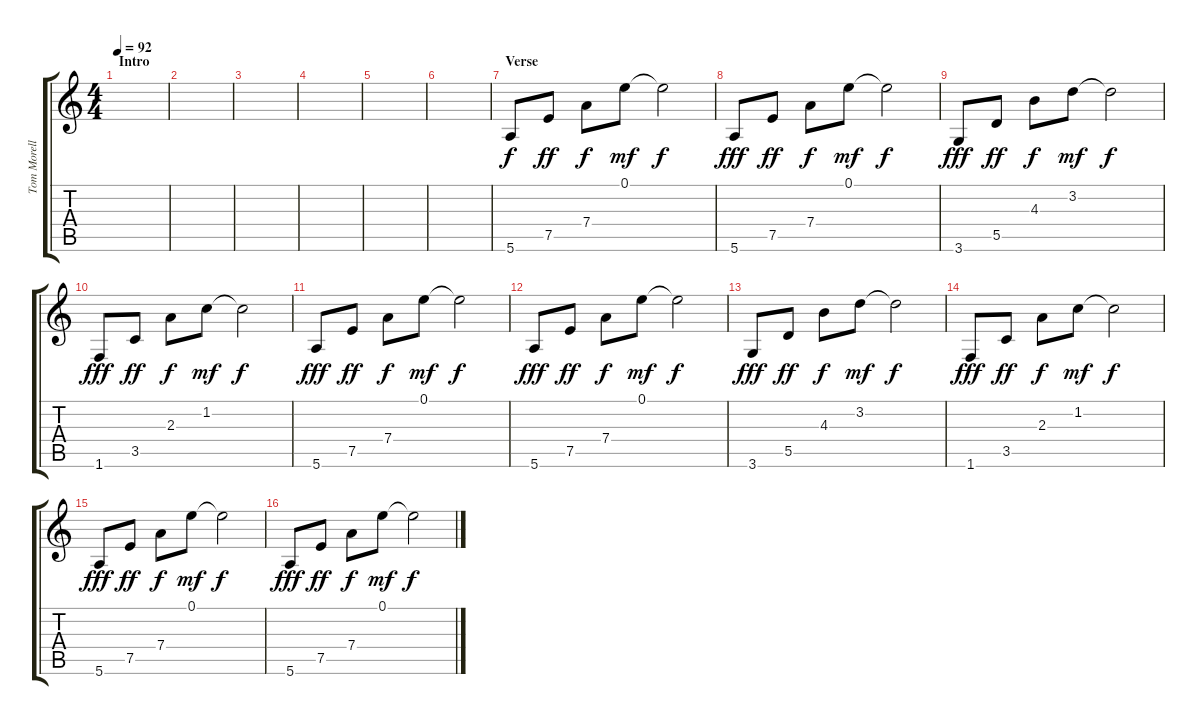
\track ("Tom Morello" "Tom Morell") {instrument electricguitarjazz}
\staff {score tabs}
\tuning (E4 B3 G3 D3 A2 E2) {hide}
\ts (4 4)
\section ("" "Intro")
\tempo 92
\clef g2
\ks c
|
|
|
|
|
|
\section ("" "Verse")
5.6.8 7.5.8{dy ff} 7.4.8{dy f} 0.1.8{dy mf} 0.1{t}.2{dy f} |
5.6.8{dy fff} 7.5.8{dy ff} 7.4.8{dy f} 0.1.8{dy mf} 0.1{t}.2{dy f} |
3.6.8{dy fff} 5.5.8{dy ff} 4.3.8{dy f} 3.2.8{dy mf} 3.2{t}.2{dy f} |
1.6.8{dy fff} 3.5.8{dy ff} 2.3.8{dy f} 1.2.8{dy mf} 1.2{t}.2{dy f} |
5.6.8{dy fff} 7.5.8{dy ff} 7.4.8{dy f} 0.1.8{dy mf} 0.1{t}.2{dy f} |
5.6.8{dy fff} 7.5.8{dy ff} 7.4.8{dy f} 0.1.8{dy mf} 0.1{t}.2{dy f} |
3.6.8{dy fff} 5.5.8{dy ff} 4.3.8{dy f} 3.2.8{dy mf} 3.2{t}.2{dy f} |
1.6.8{dy fff} 3.5.8{dy ff} 2.3.8{dy f} 1.2.8{dy mf} 1.2{t}.2{dy f} |
5.6.8{dy fff} 7.5.8{dy ff} 7.4.8{dy f} 0.1.8{dy mf} 0.1{t}.2{dy f} |
5.6.8{dy fff} 7.5.8{dy ff} 7.4.8{dy f} 0.1.8{dy mf} 0.1{t}.2{dy f}
